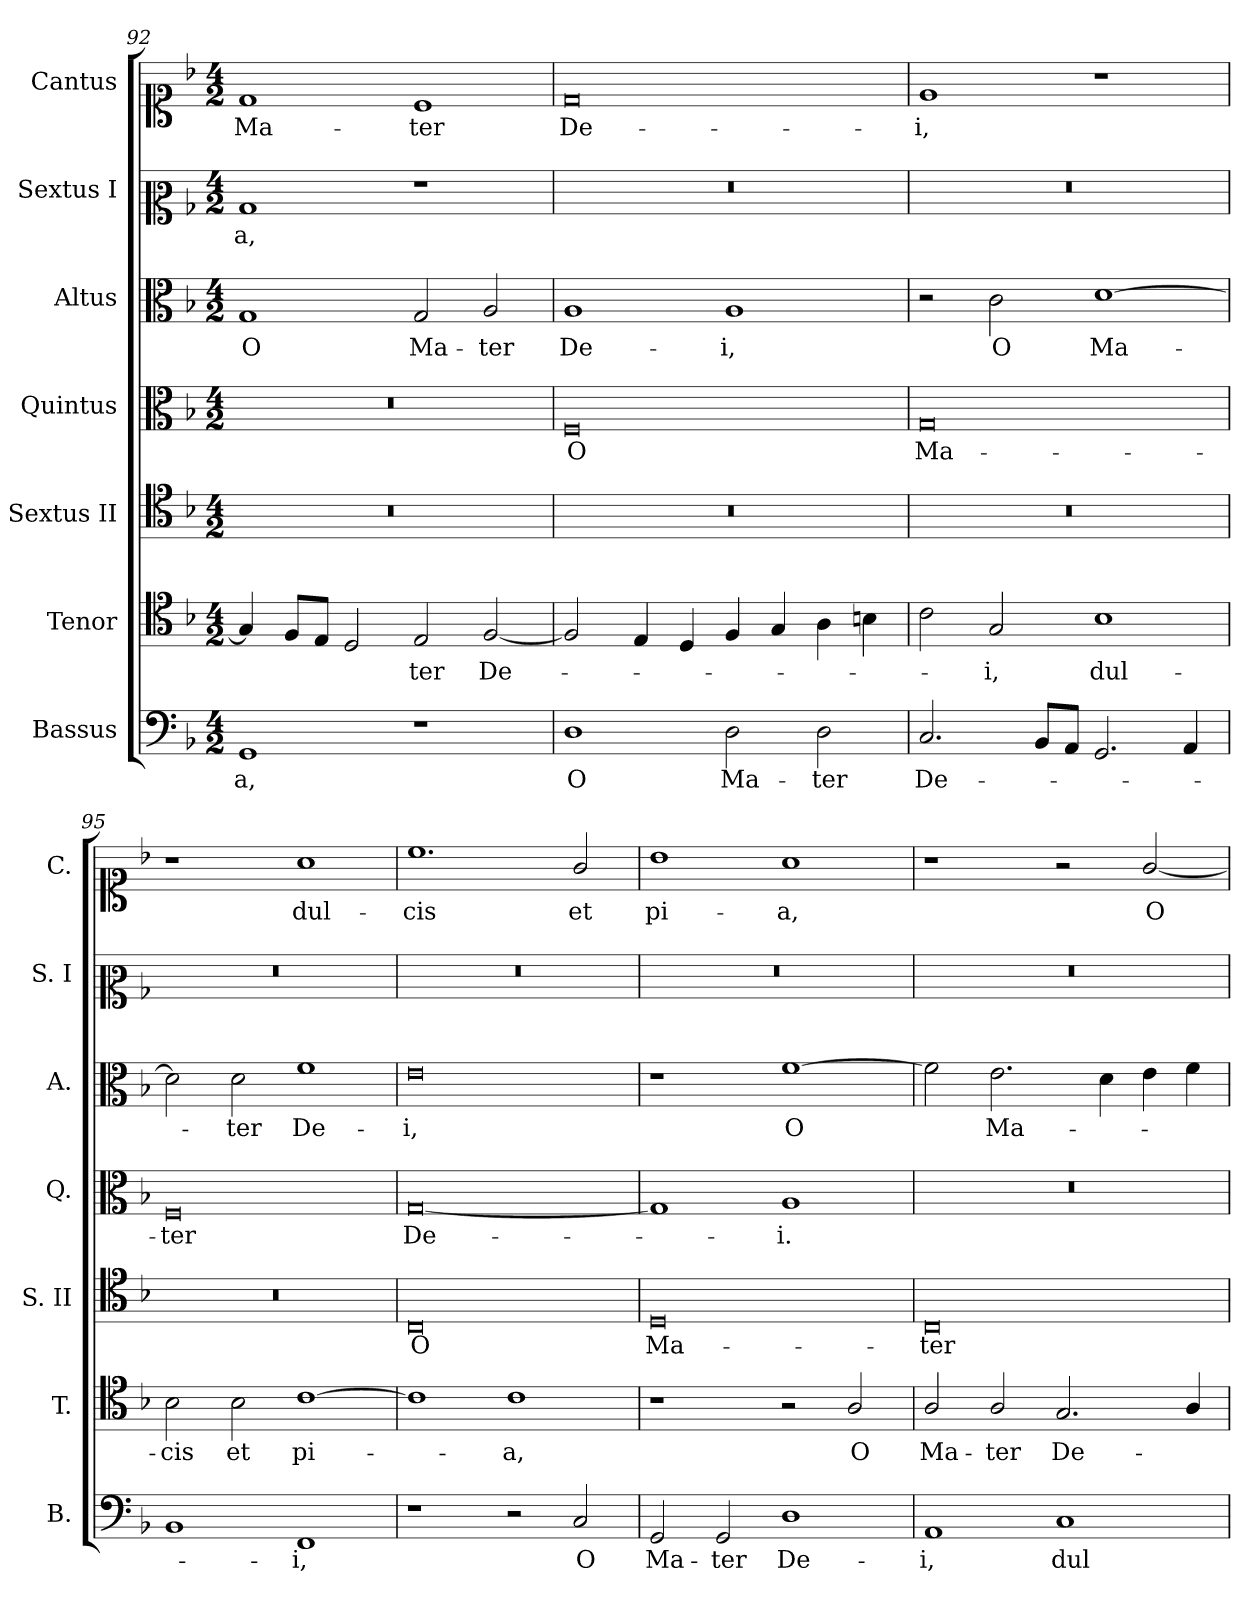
**kern	**text	**kern	**text	**kern	**text	**kern	**text	**kern	**text	**kern	**text	**kern	**text
*part7	*part7	*part6	*part6	*part5	*part5	*part4	*part4	*part3	*part3	*part2	*part2	*part1	*part1
*staff7	*staff7	*staff6	*staff6	*staff5	*staff5	*staff4	*staff4	*staff3	*staff3	*staff2	*staff2	*staff1	*staff1
*I"Bassus	*	*I"Tenor	*	*I"Sextus II	*	*I"Quintus	*	*I"Altus	*	*I"Sextus I	*	*I"Cantus	*
*I'B.	*	*I'T.	*	*I'S. II	*	*I'Q.	*	*I'A.	*	*I'S. I	*	*I'C.	*
*clefF4	*	*clefC4	*	*clefC4	*	*clefC3	*	*clefC3	*	*clefC2	*	*clefC1	*
*k[b-]	*	*k[b-]	*	*k[b-]	*	*k[b-]	*	*k[b-]	*	*k[b-]	*	*k[b-]	*
*M4/2	*	*M4/2	*	*M4/2	*	*M4/2	*	*M4/2	*	*M4/2	*	*M4/2	*
=92	=92	=92	=92	=92	=92	=92	=92	=92	=92	=92	=92	=92	=92
1GG	-a,	4G/]	.	0r	.	0r	.	1G	O	1B-	-a,	1d	Ma-
.	.	8F/L	.	.	.	.	.	.	.	.	.	.	.
.	.	8E/J	.	.	.	.	.	.	.	.	.	.	.
.	.	2D/	.	.	.	.	.	.	.	.	.	.	.
1r	.	2E/	-ter	.	.	.	.	2G/	Ma-	1r	.	1c	-ter
.	.	[2F/	De-	.	.	.	.	2A/	-ter	.	.	.	.
=93	=93	=93	=93	=93	=93	=93	=93	=93	=93	=93	=93	=93	=93
1D	O	2F/]	.	0r	.	0F	O	1A	De-	0r	.	0d	De-
.	.	4E/	.	.	.	.	.	.	.	.	.	.	.
.	.	4D/	.	.	.	.	.	.	.	.	.	.	.
2D\	Ma-	4F/	.	.	.	.	.	1A	-i,	.	.	.	.
.	.	4G/	.	.	.	.	.	.	.	.	.	.	.
2D\	-ter	4A\	.	.	.	.	.	.	.	.	.	.	.
.	.	4Bn\	.	.	.	.	.	.	.	.	.	.	.
=94	=94	=94	=94	=94	=94	=94	=94	=94	=94	=94	=94	=94	=94
2.C/	De-	2c\	.	0r	.	0G	Ma-	2r	.	0r	.	1e	-i,
.	.	2G/	-i,	.	.	.	.	2c\	O	.	.	.	.
8BB-/L	.	.	.	.	.	.	.	.	.	.	.	.	.
8AA/J	.	.	.	.	.	.	.	.	.	.	.	.	.
2.GG/	.	1B-	dul-	.	.	.	.	[1d	Ma-	.	.	1r	.
4AA/	.	.	.	.	.	.	.	.	.	.	.	.	.
=95	=95	=95	=95	=95	=95	=95	=95	=95	=95	=95	=95	=95	=95
1BB-	.	2B-\	-cis	0r	.	0F	-ter	2d\]	.	0r	.	1r	.
.	.	2B-\	et	.	.	.	.	2d\	-ter	.	.	.	.
1FF	-i,	[1c	pi-	.	.	.	.	1f	De-	.	.	1a	dul-
=96	=96	=96	=96	=96	=96	=96	=96	=96	=96	=96	=96	=96	=96
1r	.	1c]	.	0C	O	[0G	De-	0e	-i,	0r	.	1.cc	-cis
2r	.	1c	-a,	.	.	.	.	.	.	.	.	.	.
2C/	O	.	.	.	.	.	.	.	.	.	.	2g/	et
!!LO:PB:g=z
=97	=97	=97	=97	=97	=97	=97	=97	=97	=97	=97	=97	=97	=97
2GG/	Ma-	1r	.	0D	Ma-	1G]	.	1r	.	0r	.	1b-	pi-
2GG/	-ter	.	.	.	.	.	.	.	.	.	.	.	.
1D	De-	2r	.	.	.	1A	-i.	[1f	O	.	.	1a	-a,
.	.	2A/	O	.	.	.	.	.	.	.	.	.	.
=98	=98	=98	=98	=98	=98	=98	=98	=98	=98	=98	=98	=98	=98
1AA	-i,	2A/	Ma-	0C	-ter	0r	.	2f\]	.	0r	.	1r	.
.	.	2A/	-ter	.	.	.	.	2.e\	Ma-	.	.	.	.
1C	dul-	2.G/	De-	.	.	.	.	.	.	.	.	2r	.
.	.	.	.	.	.	.	.	4d\	.	.	.	.	.
.	.	.	.	.	.	.	.	4e\	.	.	.	[2g/	O
.	.	4A/	.	.	.	.	.	4f\	.	.	.	.	.
=	=	=	=	=	=	=	=	=	=	=	=	=	=
*-	*-	*-	*-	*-	*-	*-	*-	*-	*-	*-	*-	*-	*-
